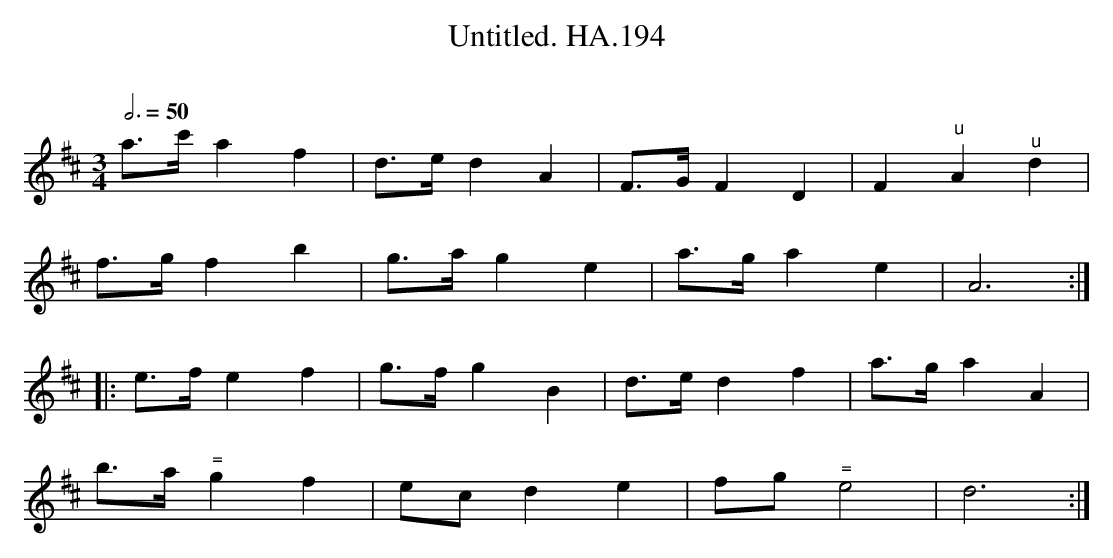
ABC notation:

X:1
T:Untitled. HA.194
M:3/4
L:1/8
Q:3/4=50
O:
K:D
a>c'a2f2|d>ed2A2|F>GF2D2|F2"^u"A2"^u"d2|
f>gf2b2|g>ag2e2|a>ga2e2|A6:|
|:e>f e2f2|g>fg2B2|d>ed2f2|a>ga2A2|
b>a"^="g2f2|ecd2e2|fg"^="e4|d6:|
